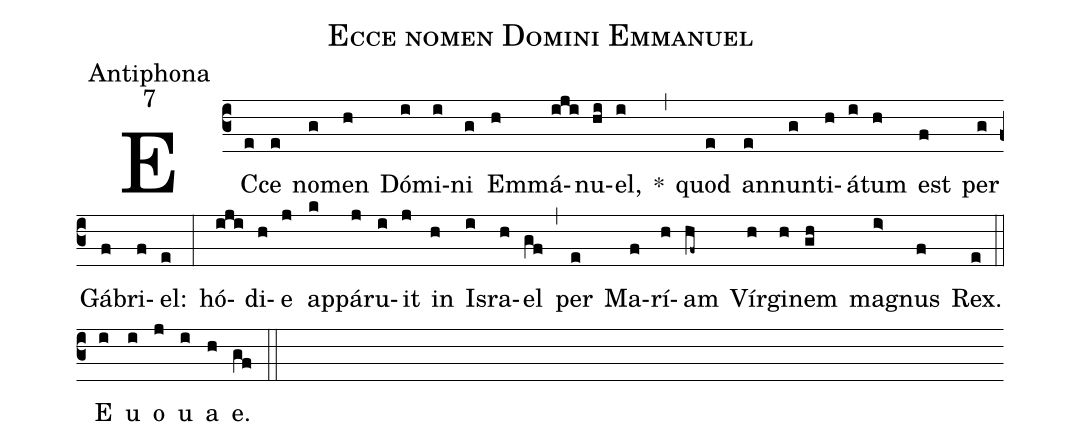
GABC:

name:Ecce nomen Domini Emmanuel;
office-part:Antiphona;
mode:7;
%%
(c3) EC(e)ce(e) no(g)men(h) Dó(i)mi(i)ni(g) Em(h)má(iji)nu(hi)el,(i) *(,)
quod(e) an(e)nun(g)ti(h)á(i)tum(h) est(f) per(g) Gá(f)bri(f)el:(e) (:)
hó(iji)di(h)e(j) ap(k)pá(j)ru(i)it(j) in(h) Is(i)ra(h)el(gf) (,)
per(e) Ma(f)rí(h)am(hf~) Vír(h)gi(h)nem(gh) ma(i>)gnus(f) Rex.(e) (::)
<eu>E(i) u(i) o(j) u(i) a(h) e.</eu>(gf) (::)
